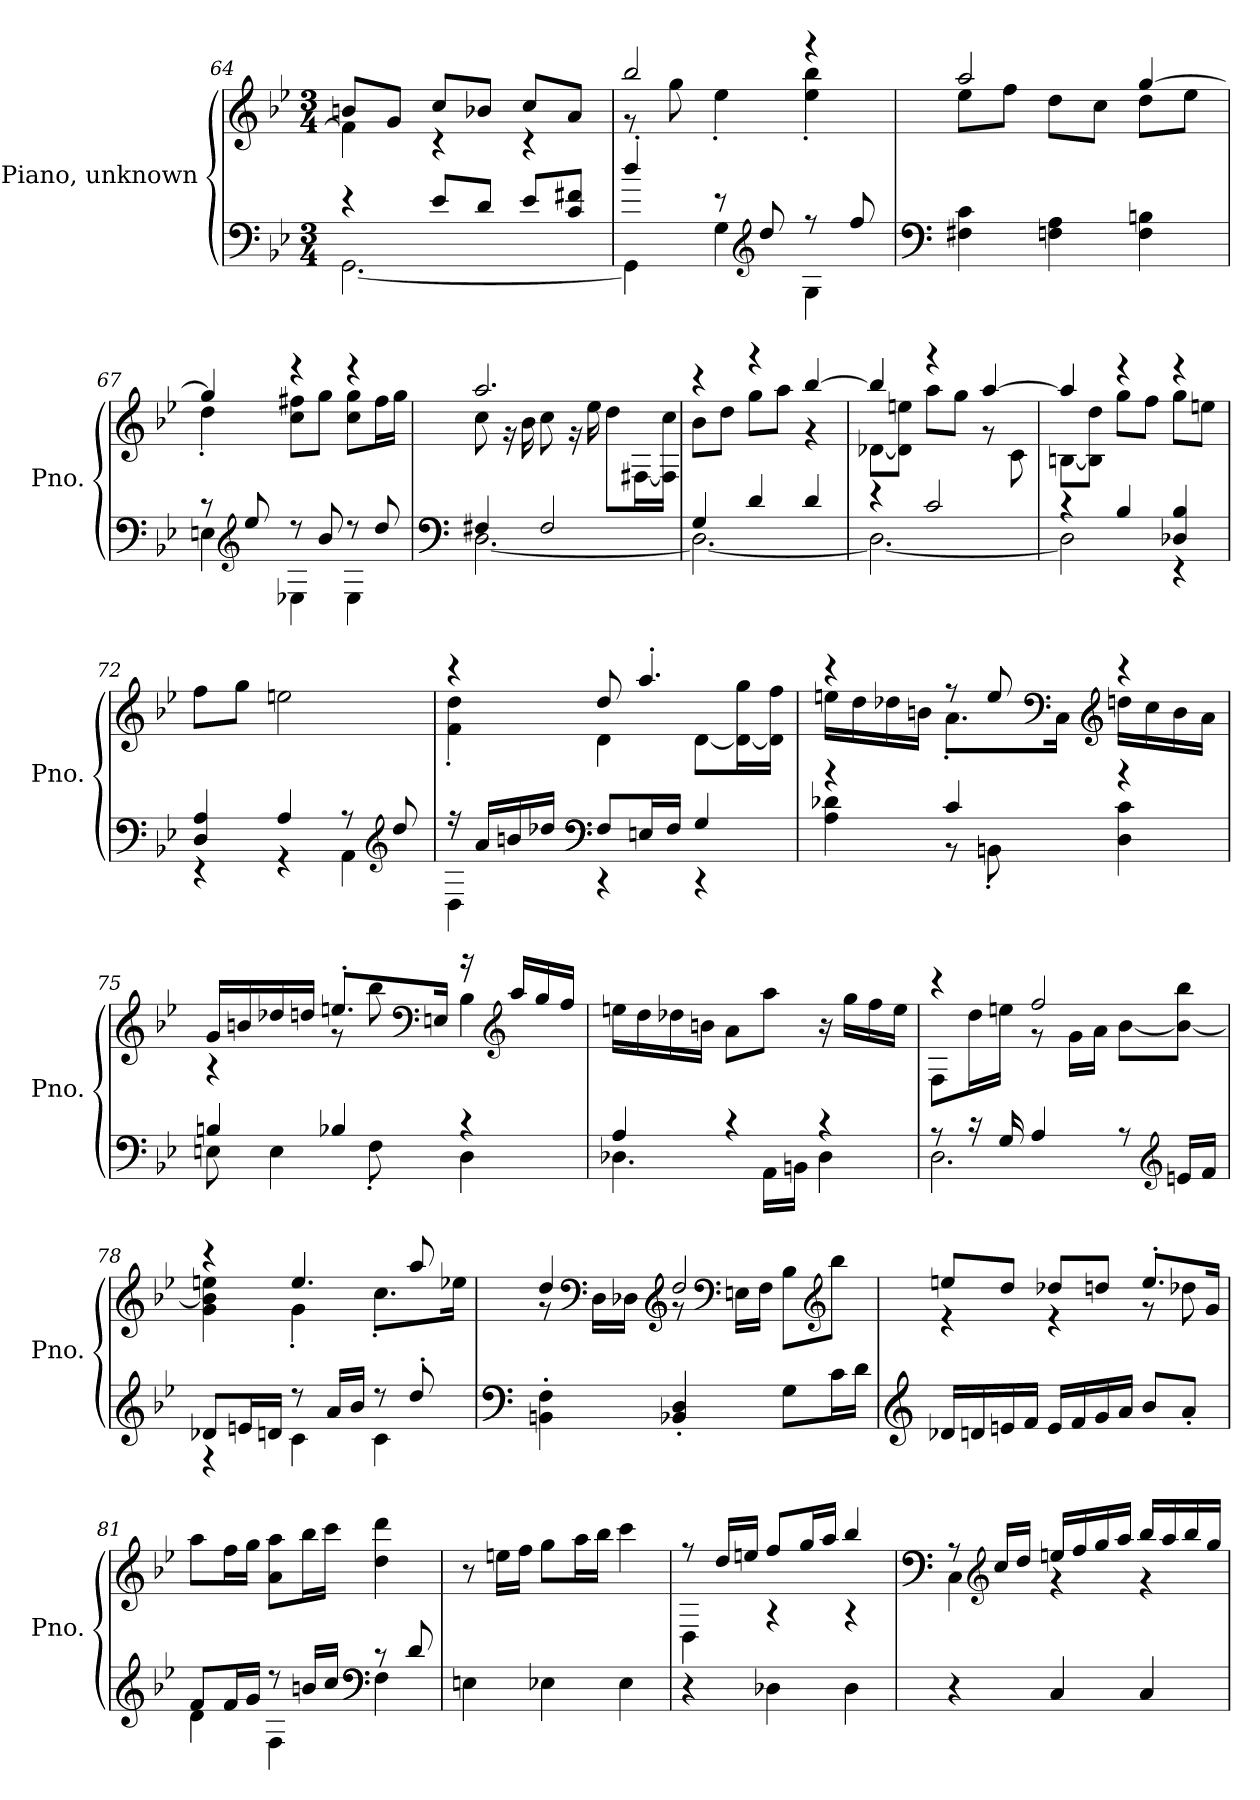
**kern	**kern
*part1	*part1
*staff2	*staff1
*I"Piano, unknown	*
*I'Pno.	*
*clefF4	*clefG2
*k[b-e-]	*k[b-e-]
*M3/4	*M3/4
=64	=64
*^	*^
4r	[2.GG\	8bn/L	4f\]
.	.	8g/J	.
8e-/L	.	8cc/L	4r
8d/J	.	8b-X/J	.
8e-/L	.	8cc/L	4r
8c/ 8f#X/J	.	8a/J	.
=65	=65	=65	=65
4dd'/	4GG\]	2bb-/	8r
.	.	.	8gg\
8r	4G\	.	4ee-'\
*clefG2	*	*	*
8dd/	.	.	.
8r	4G\	4r	4ee-\' 4bb-\'
8ff/	.	.	.
*v	*v	*	*
!!LO:LB:g=z	!!
=66	=66	=66
*clefF4	*	*
4F#X\ 4c\	2aa/	8ee-\L
.	.	8ff\J
4Fn\ 4A\	.	8dd\L
.	.	8cc\J
4F\ 4Bn\	[4gg/	8dd\L
.	.	8ee-\J
=67	=67	=67
*^	*	*
8r	4En\	4gg/]	4dd'\
*clefG2	*	*	*
8ee-/	.	.	.
8r	4E-X\	4r	8cc\ 8ff#X\L
8b-/	.	.	8gg\J
8r	4E-\	4r	8cc\ 8gg\L
8dd/	.	.	16ff#\L
.	.	.	16gg\JJ
=68	=68	=68	=68
*clefF4	*	*	*
4F#X/	[2.D\	2.aa/	8cc\
.	.	.	16r
.	.	.	16b-\
2F#/	.	.	8cc\
.	.	.	16r
.	.	.	16ee-\
.	.	.	8dd\L
.	.	.	[16F#X\L
.	.	.	16F#\] 16cc\JJ
=69	=69	=69	=69
4G/	2.D\_	4r	8b-\L
.	.	.	8dd\J
4d/	.	4r	8gg\L
.	.	.	8aa\J
4d/	.	[4bb-/	4r
!!LO:PB:g=z	!!
=70	=70	=70	=70
4r	2.D\_	4bb-/]	[8d-X\L
.	.	.	8d-\] 8een\J
2c/	.	4r	8aa\L
.	.	.	8gg\J
.	.	[4aa/	8r
.	.	.	8c\
=71	=71	=71	=71
4r	2D\]	4aa/]	[8Bn\L
.	.	.	8B\] 8dd\J
4B-/	.	4r	8gg\L
.	.	.	8ff\J
4D-X/ 4B-/	4r	4r	8gg\L
.	.	.	8een\J
*	*	*v	*v
=72	=72	=72
4D/ 4A/	4r	8ff\L
.	.	8gg\J
4A/	4r	2een\
8r	4AA\	.
*clefG2	*	*
8dd/	.	.
=73	=73	=73
*	*	*^
16r	4D\	4r	4f\' 4dd\'
16a/LL	.	.	.
16bn/	.	.	.
16dd-X/JJ	.	.	.
*clefF4	*	*	*
8F/L	4r	8dd/	4d\
16En/L	.	4.aa'/	.
16F/JJ	.	.	.
4G/	4r	.	[8d\L
.	.	.	16d\_ 16gg\L
.	.	.	16d\] 16ff\JJ
!!LO:LB:g=z	!!
=74	=74	=74	=74
4r	4A\ 4d-X\	4r	16een\LL
.	.	.	16dd\
.	.	.	16dd-X\
.	.	.	16bn\JJ
4c/	8r	8r	8.a'\L
.	8BBn'\	8ee/	.
*	*	*clefF4	*
.	.	.	16C\Jk
*	*	*clefG2	*
4r	4D\ 4c\	4r	16ddn\LL
.	.	.	16cc\
.	.	.	16b\
.	.	.	16a\JJ
=75	=75	=75	=75
4Bn/	8En\	16g/LL	4r
.	.	16bn/	.
.	4E\	16dd-X/	.
.	.	16ddn/JJ	.
4B-X/	.	8.een'/L	8r
.	8F'\	.	8bb-\
*	*	*clefF4	*
.	.	16En/Jk	.
4r	4D\	16r	4B-\
*	*	*clefG2	*
.	.	16aa/LL	.
.	.	16gg/	.
.	.	16ff/JJ	.
*	*	*v	*v
!!LO:LB:g=z
=76	=76	=76
4A/	4.D-X\	16een\LL
.	.	16dd\
.	.	16dd-X\
.	.	16bn\JJ
4r	.	8a\L
.	16AA\LL	8aa\J
.	16BBn\JJ	.
4r	4D-\	16r
.	.	16gg\LL
.	.	16ff\
.	.	16ee\JJ
=77	=77	=77
*	*	*^
8r	2.D\	4r	8F\L
16r	.	.	16dd\L
16G/	.	.	16een\JJ
4A/	.	2ff/	8r
.	.	.	16g\LL
.	.	.	16a\JJ
8r	.	.	[8b-\L
*clefG2	*	*	*
16en/LL	.	.	8b-\_ 8bb-\J
16f/JJ	.	.	.
=78	=78	=78	=78
8d-X/L	4r	4r	4g\ 4b-\] 4een\
16en/L	.	.	.
16dn/JJ	.	.	.
8r	4c\	4.ee/	4g'\
16a/LL	.	.	.
16b-/JJ	.	.	.
8r	4c\	.	8.cc'\L
8dd'/	.	8aa/	.
.	.	.	16ee-X\Jk
*v	*v	*	*
!!LO:LB:g=z	!!
=79	=79	=79
*clefF4	*	*
4BBn\' 4F\'	4dd/	8r
*	*clefF4	*
.	.	16D\LL
.	.	16D-X\JJ
*	*clefG2	*
4BB-X/' 4D/'	2dd/	8r
*	*clefF4	*
.	.	16En\LL
.	.	16F\JJ
8G\L	.	8B-\L
*	*clefG2	*
16c\L	.	8bb-\J
16d\JJ	.	.
=80	=80	=80
*clefG2	*	*
16d-X/LL	8een/L	4r
16dn/	.	.
16en/	8dd/J	.
16f/JJ	.	.
16e/LL	8dd-X/L	4r
16f/	.	.
16g/	8ddn/J	.
16a/JJ	.	.
8b-/L	8.ee'/L	8r
8a'/J	.	8dd-X\
.	16g/Jk	.
*	*v	*v
!!LO:LB:g=z
=81	=81
*^	*
8f/L	4d\	8aa\L
16f/L	.	16ff\L
16g/JJ	.	16gg\JJ
8r	4F\	8a\ 8aa\L
16bn/LL	.	16bb-\L
16cc/JJ	.	16ccc\JJ
*clefF4	*	*
8r	4F\	4dd\ 4ddd\
8d/	.	.
*v	*v	*
=82	=82
4En\	8r
.	16een\LL
.	16ff\JJ
4E-X\	8gg\L
.	16aa\L
.	16bb-\JJ
4E-\	4ccc\
=83	=83
*	*^
4r	8r	4D\
.	16dd/LL	.
.	16een/JJ	.
4D-X\	8ff/L	4r
.	16gg/L	.
.	16aa/JJ	.
4D-\	4bb-/	4r
!!LO:LB:g=z	!!
=84	=84	=84
*	*clefF4	*
4r	8r	4C\
*	*clefG2	*
.	16cc/LL	.
.	16dd/JJ	.
4C/	16een/LL	4r
.	16ff/	.
.	16gg/	.
.	16aa/JJ	.
4C/	16bb-/LL	4r
.	16aa/	.
.	16bb-/	.
.	16gg/JJ	.
*	*v	*v
=	=
*-	*-
